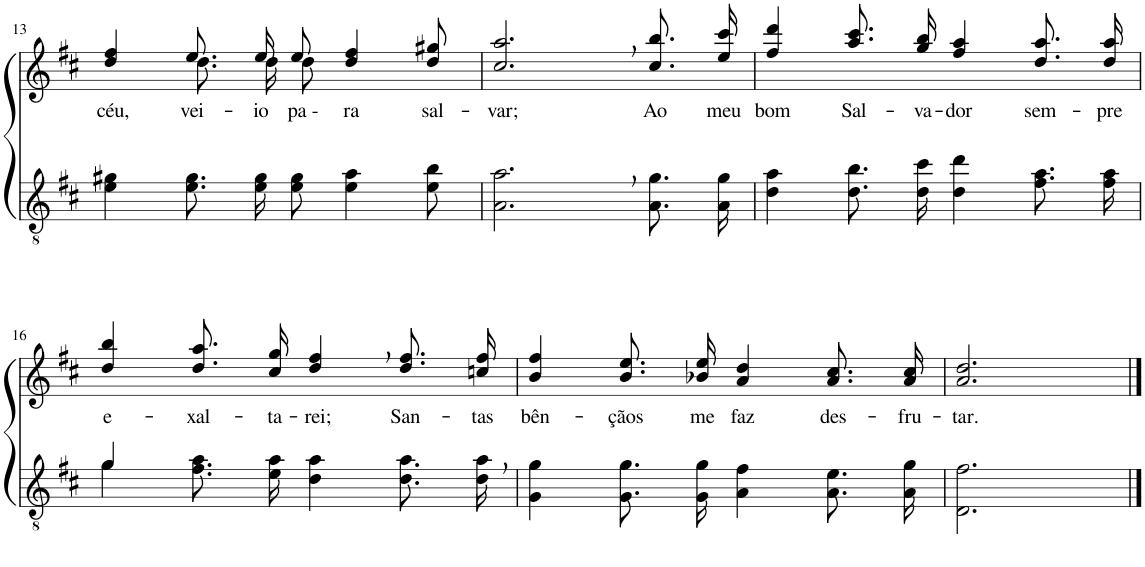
**kern	**kern	**text
*part2	*part1	*part1
*staff2	*staff1	*staff1
*I"Parte III e IV	*I"Parte I e II	*
!!LO:PB:g=z
*clefGv2	*clefG2	*
*Trd5c9	*Trd5c9	*
*k[f#c#]	*k[f#c#]	*
*M4/4	*M4/4	*
=13	=13	=13
!	!	!LO:LY:b
*	*^	*
4e\ 4g#X\	4dd/ 4ff#/	4ryy	céu,
!	!	!	!LO:LY:b
8.e\ 8.g#\L	8.ee/L	8.dd\	vei-
!	!	!	!LO:LY:b
16e\ 16g#\Jk	16ee/Jk	16dd\KL	io
!	!	!	!LO:LY:b
8e\ 8g#\	8ee/	8dd\J	-pa -
!	!	!	!LO:LY:b
4e\ 4a\	4dd/ 4ff#/	4.ryy	ra
!	!	!	!LO:LY:b
8e\ 8b\	8dd/ 8gg#X/	.	sal-
*	*v	*v	*
=14	=14	=14
!	!	!LO:LY:b
2.A\, 2.a\,	2.cc#/, 2.aa/,	-var;
!	!	!LO:LY:b
8.A\ 8.g\L	8.cc#\ 8.bb\L	Ao
!	!	!LO:LY:b
16A\ 16g\Jk	16ee\ 16ccc#\Jk	meu
=15	=15	=15
!	!	!LO:LY:b
4d\ 4a\	4ff#/ 4ddd/	bom
!	!	!LO:LY:b
8.d\ 8.b\L	8.aa\ 8.ccc#\L	Sal-
!	!	!LO:LY:b
16d\ 16cc#\Jk	16gg\ 16bb\Jk	-va-
!	!	!LO:LY:b
4d\ 4dd\	4ff#/ 4aa/	-dor
!	!	!LO:LY:b
8.f#\ 8.a\L	8.dd\ 8.aa\L	sem-
!	!	!LO:LY:b
16f#\ 16a\Jk	16dd\ 16aa\Jk	-pre
!!LO:LB:g=z
=16	=16	=16
*^	*	*
!	!	!	!LO:LY:b
4g/	4g\	4dd/ 4bb/	e-
!	!	!	!LO:LY:b
2.ryy	8.f#\ 8.a\L	8.dd\ 8.aa\L	-xal-
!	!	!	!LO:LY:b
.	16e\ 16a\Jk	16cc#\ 16gg\Jk	-ta-
!	!	!	!LO:LY:b
.	4d\ 4a\	4dd/, 4ff#/,	-rei;
!	!	!	!LO:LY:b
.	8.d\ 8.a\L	8.dd\ 8.ff#\L	San-
!	!	!	!LO:LY:b
.	16d\ 16a\Jk	16ccn\ 16ff#\Jk	-tas
=17	=17	=17	=17
!	!	!	!LO:LY:b
*v	*v	*	*
4G\ 4g\	4b/ 4ff#/	bên-
!	!	!LO:LY:b
8.G\ 8.g\L	8.b\ 8.ee\L	-çãos
!	!	!LO:LY:b
16G\ 16g\Jk	16b-X\ 16ee\Jk	me
!	!	!LO:LY:b
4A\ 4f#\	4a/ 4dd/	faz
!	!	!LO:LY:b
8.A\ 8.e\L	8.a\ 8.cc#\L	des-
!	!	!LO:LY:b
16A\ 16g\Jk	16a\ 16cc#\Jk	-fru-
=18	=18	=18
!	!	!LO:LY:b
2.D\ 2.f#\	2.a/ 2.dd/	-tar.
==	==	==
*-	*-	*-
